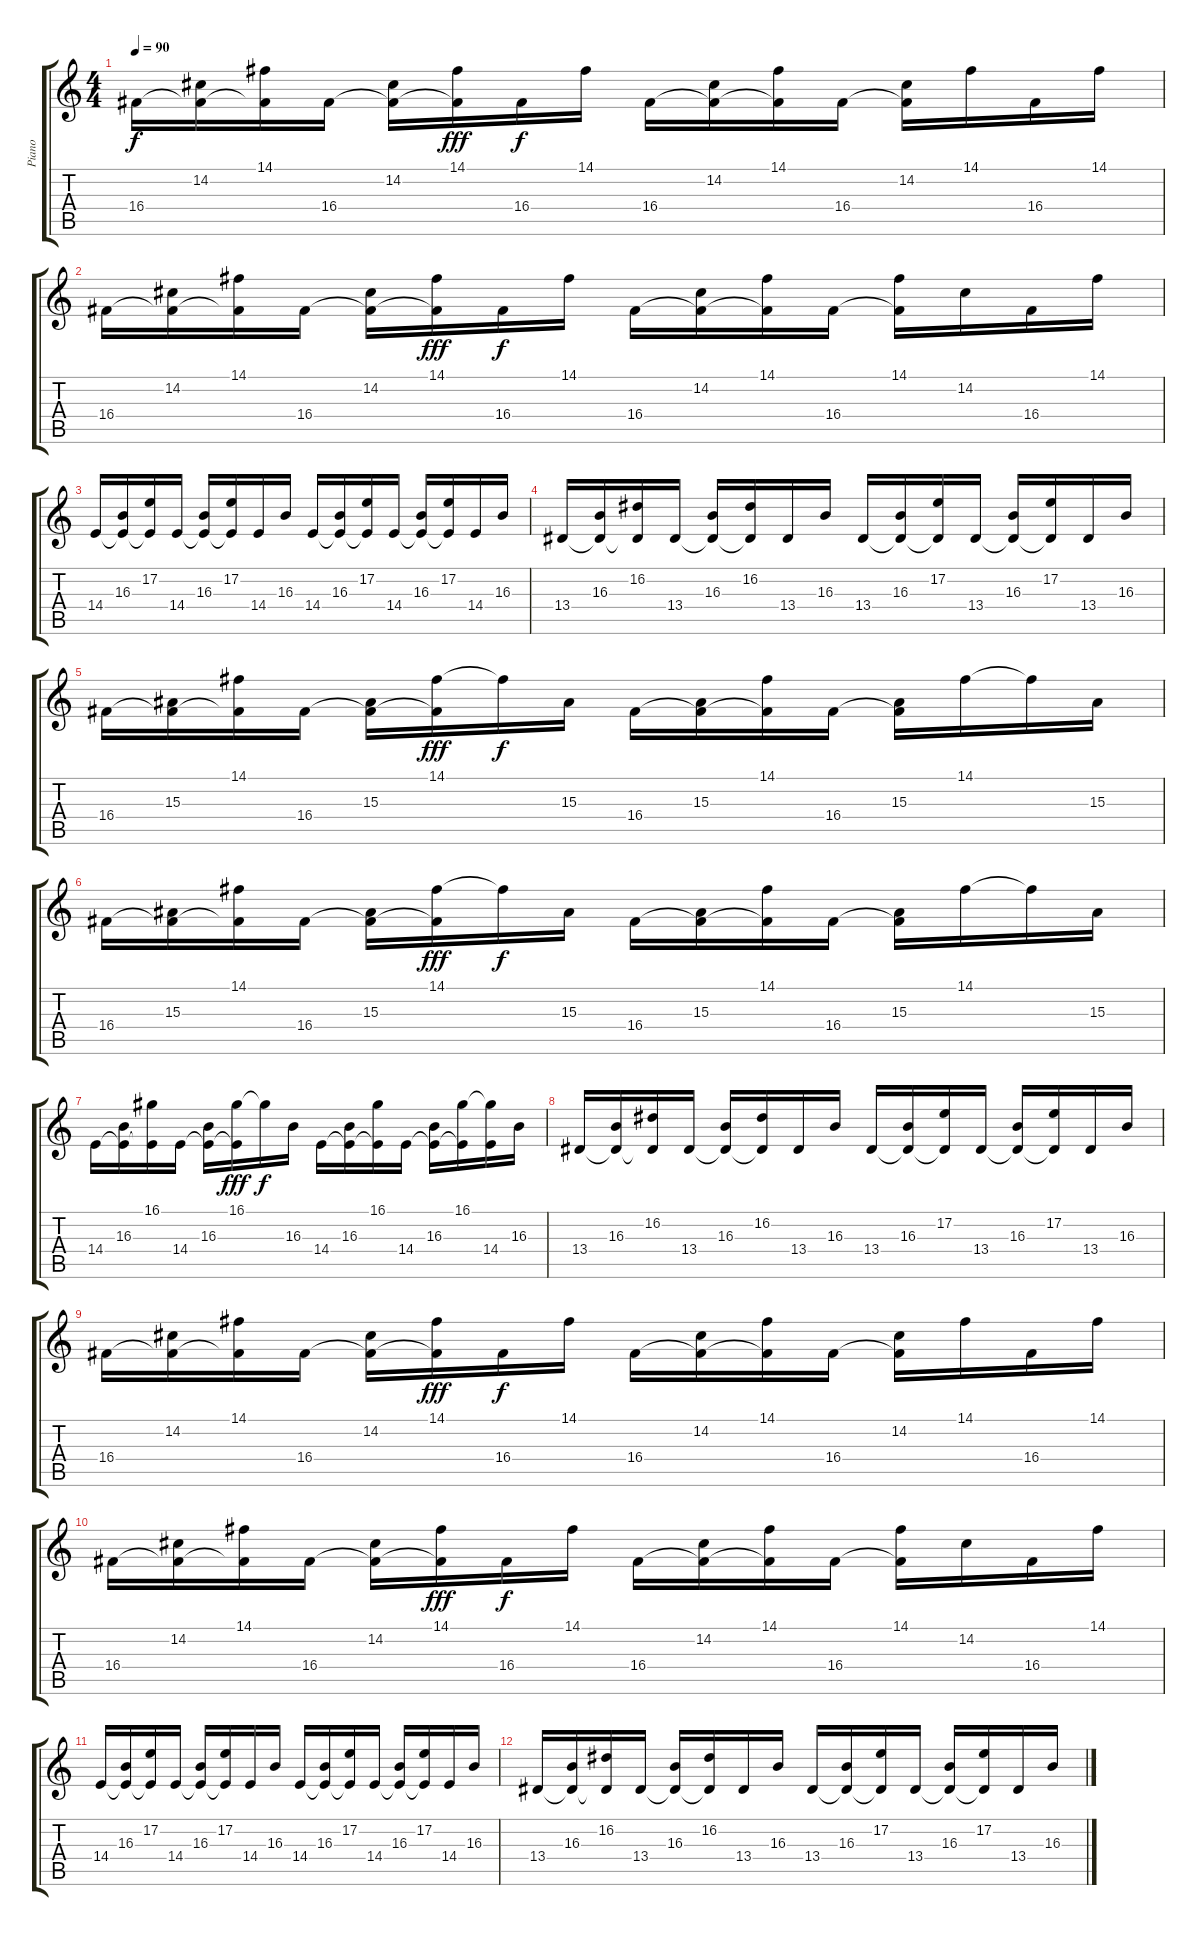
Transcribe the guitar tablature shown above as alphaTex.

\track ("Piano" "Piano") {instrument brightacousticpiano}
\staff {score tabs}
\tuning (E4 B3 G3 D3 A2 E2) {hide}
\ts (4 4)
\tempo 90
\clef g2
\ks c
16.4.16{dy f} (14.2 16.4{t}).16 (14.1 16.4{t}).16 16.4.16 (14.2 16.4{t}).16 (14.1 16.4{t}).16{dy fff} 16.4.16{dy f} 14.1.16 16.4.16 (14.2 16.4{t}).16 (14.1 16.4{t}).16 16.4.16 (14.2 16.4{t}).16 14.1.16 16.4.16 14.1.16 |
16.4.16 (14.2 16.4{t}).16 (14.1 16.4{t}).16 16.4.16 (14.2 16.4{t}).16 (14.1 16.4{t}).16{dy fff} 16.4.16{dy f} 14.1.16 16.4.16 (14.2 16.4{t}).16 (14.1 16.4{t}).16 16.4.16 (14.1 16.4{t}).16 14.2.16 16.4.16 14.1.16 |
14.4.16 (16.3 14.4{t}).16 (17.2 14.4{t}).16 14.4.16 (16.3 14.4{t}).16 (17.2 14.4{t}).16 14.4.16 16.3.16 14.4.16 (16.3 14.4{t}).16 (17.2 14.4{t}).16 14.4.16 (16.3 14.4{t}).16 (17.2 14.4{t}).16 14.4.16 16.3.16 |
13.4.16 (16.3 13.4{t}).16 (16.2 13.4{t}).16 13.4.16 (16.3 13.4{t}).16 (16.2 13.4{t}).16 13.4.16 16.3.16 13.4.16 (16.3 13.4{t}).16 (17.2 13.4{t}).16 13.4.16 (16.3 13.4{t}).16 (17.2 13.4{t}).16 13.4.16 16.3.16 |
16.4.16 (15.3 16.4{t}).16 (14.1 16.4{t}).16 16.4.16 (15.3 16.4{t}).16 (14.1 16.4{t}).16{dy fff} 14.1{t}.16{dy f} 15.3.16 16.4.16 (15.3 16.4{t}).16 (14.1 16.4{t}).16 16.4.16 (15.3 16.4{t}).16 14.1.16 14.1{t}.16 15.3.16 |
16.4.16 (15.3 16.4{t}).16 (14.1 16.4{t}).16 16.4.16 (15.3 16.4{t}).16 (14.1 16.4{t}).16{dy fff} 14.1{t}.16{dy f} 15.3.16 16.4.16 (15.3 16.4{t}).16 (14.1 16.4{t}).16 16.4.16 (15.3 16.4{t}).16 14.1.16 14.1{t}.16 15.3.16 |
14.4.16 (16.3 14.4{t}).16 (16.1 14.4{t}).16 14.4.16 (16.3 14.4{t}).16 (16.1 14.4{t}).16{dy fff} 16.1{t}.16{dy f} 16.3.16 14.4.16 (16.3 14.4{t}).16 (16.1 14.4{t}).16 14.4.16 (16.3 14.4{t}).16 (16.1 14.4{t}).16 (16.1{t} 14.4).16 16.3.16 |
13.4.16 (16.3 13.4{t}).16 (16.2 13.4{t}).16 13.4.16 (16.3 13.4{t}).16 (16.2 13.4{t}).16 13.4.16 16.3.16 13.4.16 (16.3 13.4{t}).16 (17.2 13.4{t}).16 13.4.16 (16.3 13.4{t}).16 (17.2 13.4{t}).16 13.4.16 16.3.16 |
16.4.16 (14.2 16.4{t}).16 (14.1 16.4{t}).16 16.4.16 (14.2 16.4{t}).16 (14.1 16.4{t}).16{dy fff} 16.4.16{dy f} 14.1.16 16.4.16 (14.2 16.4{t}).16 (14.1 16.4{t}).16 16.4.16 (14.2 16.4{t}).16 14.1.16 16.4.16 14.1.16 |
16.4.16 (14.2 16.4{t}).16 (14.1 16.4{t}).16 16.4.16 (14.2 16.4{t}).16 (14.1 16.4{t}).16{dy fff} 16.4.16{dy f} 14.1.16 16.4.16 (14.2 16.4{t}).16 (14.1 16.4{t}).16 16.4.16 (14.1 16.4{t}).16 14.2.16 16.4.16 14.1.16 |
14.4.16 (16.3 14.4{t}).16 (17.2 14.4{t}).16 14.4.16 (16.3 14.4{t}).16 (17.2 14.4{t}).16 14.4.16 16.3.16 14.4.16 (16.3 14.4{t}).16 (17.2 14.4{t}).16 14.4.16 (16.3 14.4{t}).16 (17.2 14.4{t}).16 14.4.16 16.3.16 |
13.4.16 (16.3 13.4{t}).16 (16.2 13.4{t}).16 13.4.16 (16.3 13.4{t}).16 (16.2 13.4{t}).16 13.4.16 16.3.16 13.4.16 (16.3 13.4{t}).16 (17.2 13.4{t}).16 13.4.16 (16.3 13.4{t}).16 (17.2 13.4{t}).16 13.4.16 16.3.16
